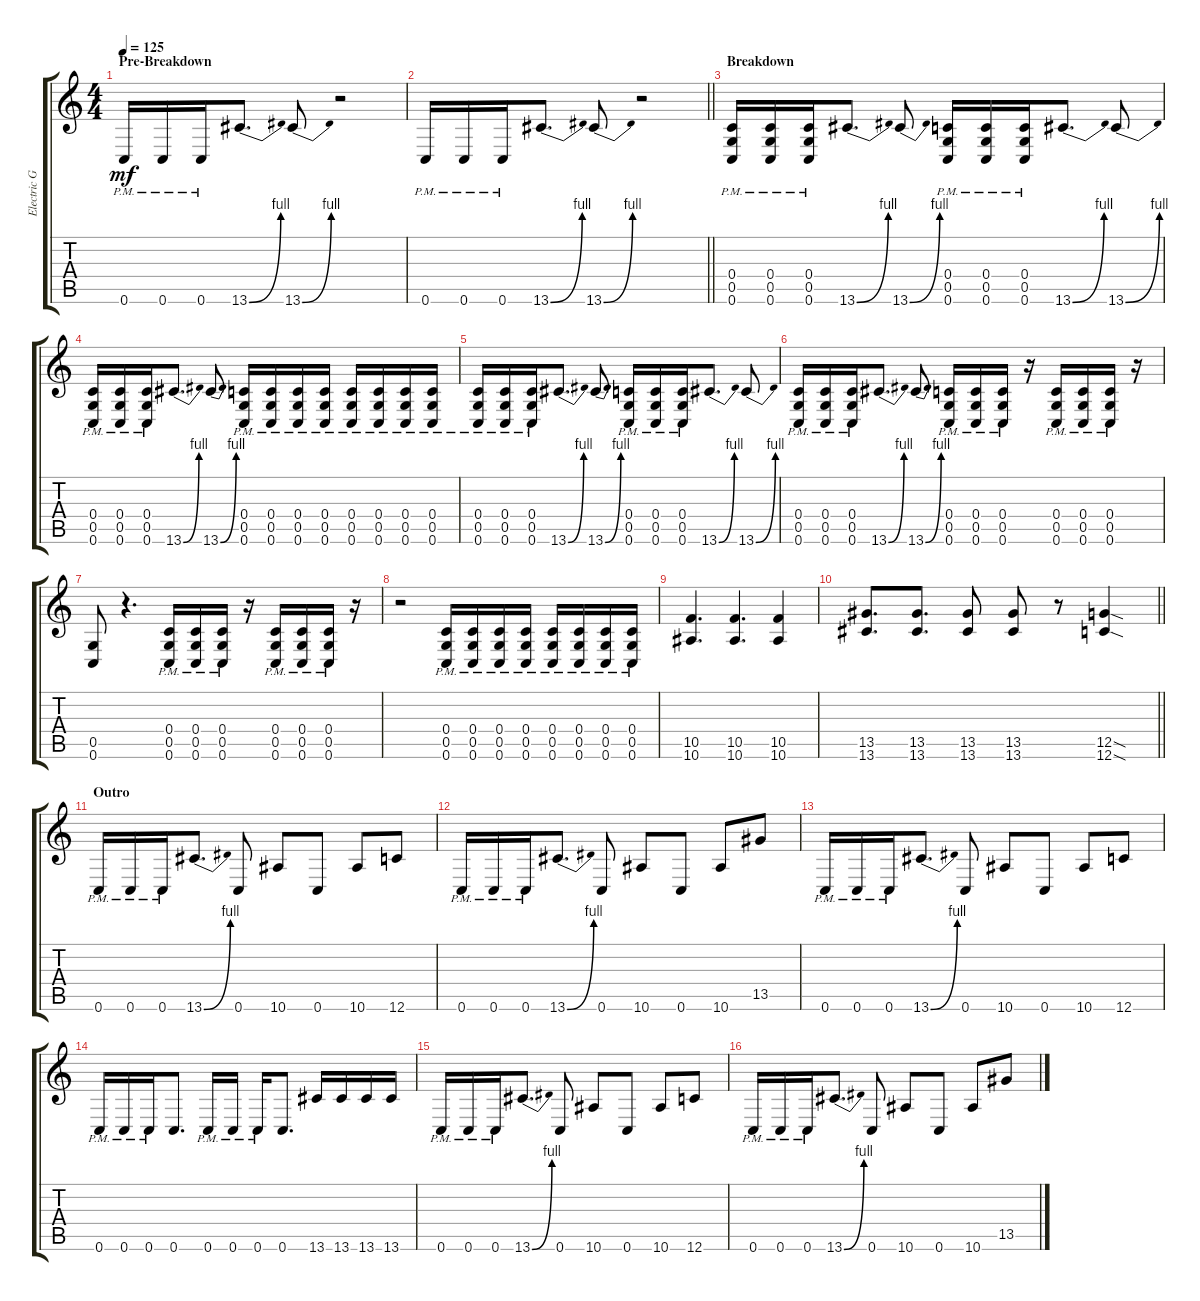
\track ("Electric Guitar" "Electric G") {instrument distortionguitar}
\staff {score tabs}
\tuning (D4 A3 F3 C3 G2 C2) {hide}
\ts (4 4)
\section ("" "Pre-Breakdown")
\tempo 125
\clef g2
\ks c
0.6{pm}.16{dy mf} 0.6{pm}.16 0.6{pm}.16 13.6{be (bend 0 0 60 4)}.8{d} 13.6{be (bend 0 0 60 4)}.8 r.2 |
\barLineRight lightlight
0.6{pm}.16 0.6{pm}.16 0.6{pm}.16 13.6{be (bend 0 0 60 4)}.8{d} 13.6{be (bend 0 0 60 4)}.8 r.2 |
\section ("" "Breakdown")
(0.4{pm} 0.5{pm} 0.6{pm}).16 (0.4{pm} 0.5{pm} 0.6{pm}).16 (0.4{pm} 0.5{pm} 0.6{pm}).16 13.6{be (bend 0 0 60 4)}.8{d} 13.6{be (bend 0 0 60 4)}.8 (0.4{pm} 0.5{pm} 0.6{pm}).16 (0.4{pm} 0.5{pm} 0.6{pm}).16 (0.4{pm} 0.5{pm} 0.6{pm}).16 13.6{be (bend 0 0 60 4)}.8{d} 13.6{be (bend 0 0 60 4)}.8 |
(0.4{pm} 0.5{pm} 0.6{pm}).16 (0.4{pm} 0.5{pm} 0.6{pm}).16 (0.4{pm} 0.5{pm} 0.6{pm}).16 13.6{be (bend 0 0 60 4)}.8{d} 13.6{be (bend 0 0 60 4)}.8 (0.4{pm} 0.5{pm} 0.6{pm}).16 (0.4{pm} 0.5{pm} 0.6{pm}).16 (0.4{pm} 0.5{pm} 0.6{pm}).16 (0.4{pm} 0.5{pm} 0.6{pm}).16 (0.4{pm} 0.5{pm} 0.6{pm}).16 (0.4{pm} 0.5{pm} 0.6{pm}).16 (0.4{pm} 0.5{pm} 0.6{pm}).16 (0.4{pm} 0.5{pm} 0.6{pm}).16 |
(0.4{pm} 0.5{pm} 0.6{pm}).16 (0.4{pm} 0.5{pm} 0.6{pm}).16 (0.4{pm} 0.5{pm} 0.6{pm}).16 13.6{be (bend 0 0 60 4)}.8{d} 13.6{be (bend 0 0 60 4)}.8 (0.4{pm} 0.5{pm} 0.6{pm}).16 (0.4{pm} 0.5{pm} 0.6{pm}).16 (0.4{pm} 0.5{pm} 0.6{pm}).16 13.6{be (bend 0 0 60 4)}.8{d} 13.6{be (bend 0 0 60 4)}.8 |
(0.4{pm} 0.5{pm} 0.6{pm}).16 (0.4{pm} 0.5{pm} 0.6{pm}).16 (0.4{pm} 0.5{pm} 0.6{pm}).16 13.6{be (bend 0 0 60 4)}.8{d} 13.6{be (bend 0 0 60 4)}.8 (0.4{pm} 0.5{pm} 0.6{pm}).16 (0.4{pm} 0.5{pm} 0.6{pm}).16 (0.4{pm} 0.5{pm} 0.6{pm}).16 r.16 (0.4{pm} 0.5{pm} 0.6{pm}).16 (0.4{pm} 0.5{pm} 0.6{pm}).16 (0.4{pm} 0.5{pm} 0.6{pm}).16 r.16 |
(0.5 0.6).8 r.4{d} (0.4{pm} 0.5{pm} 0.6{pm}).16 (0.4{pm} 0.5{pm} 0.6{pm}).16 (0.4{pm} 0.5{pm} 0.6{pm}).16 r.16 (0.4{pm} 0.5{pm} 0.6{pm}).16 (0.4{pm} 0.5{pm} 0.6{pm}).16 (0.4{pm} 0.5{pm} 0.6{pm}).16 r.16 |
r.2 (0.4{pm} 0.5{pm} 0.6{pm}).16 (0.4{pm} 0.5{pm} 0.6{pm}).16 (0.4{pm} 0.5{pm} 0.6{pm}).16 (0.4{pm} 0.5{pm} 0.6{pm}).16 (0.4{pm} 0.5{pm} 0.6{pm}).16 (0.4{pm} 0.5{pm} 0.6{pm}).16 (0.4{pm} 0.5{pm} 0.6{pm}).16 (0.4{pm} 0.5{pm} 0.6{pm}).16 |
(10.5 10.6).4{d} (10.5 10.6).4{d} (10.5 10.6).4 |
\barLineRight lightlight
(13.5 13.6).8{d} (13.5 13.6).8{d} (13.5 13.6).8 (13.5 13.6).8 r.8 (12.5{sod} 12.6{sod}).4 |
\section ("" "Outro")
0.6{pm}.16 0.6{pm}.16 0.6{pm}.16 13.6{be (bend 0 0 60 4)}.8{d} 0.6.8 10.6.8 0.6.8 10.6.8 12.6.8 |
0.6{pm}.16 0.6{pm}.16 0.6{pm}.16 13.6{be (bend 0 0 60 4)}.8{d} 0.6.8 10.6.8 0.6.8 10.6.8 13.5.8 |
0.6{pm}.16 0.6{pm}.16 0.6{pm}.16 13.6{be (bend 0 0 60 4)}.8{d} 0.6.8 10.6.8 0.6.8 10.6.8 12.6.8 |
0.6{pm}.16 0.6{pm}.16 0.6{pm}.16 0.6.8{d} 0.6{pm}.16 0.6{pm}.16 0.6{pm}.16 0.6.8{d} 13.6.16 13.6.16 13.6.16 13.6.16 |
0.6{pm}.16 0.6{pm}.16 0.6{pm}.16 13.6{be (bend 0 0 60 4)}.8{d} 0.6.8 10.6.8 0.6.8 10.6.8 12.6.8 |
0.6{pm}.16 0.6{pm}.16 0.6{pm}.16 13.6{be (bend 0 0 60 4)}.8{d} 0.6.8 10.6.8 0.6.8 10.6.8 13.5.8
